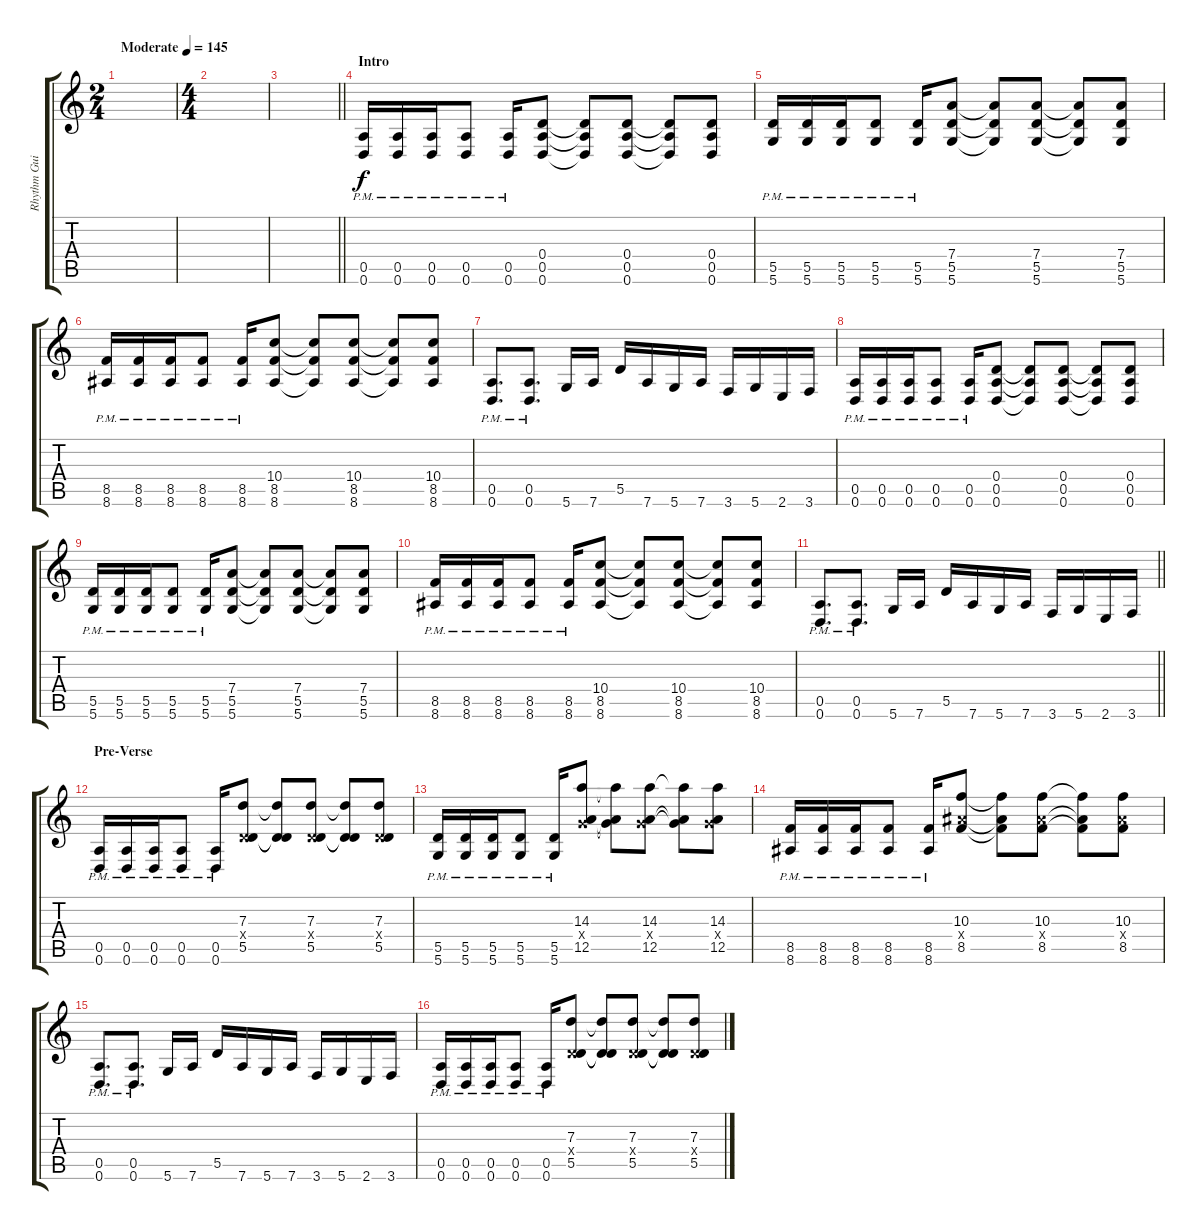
\track ("Rhythm Guitar 1" "Rhythm Gui") {instrument distortionguitar}
\staff {score tabs}
\tuning (E4 B3 G3 D3 A2 D2) {hide}
\ts (2 4)
\tempo (145 "Moderate")
\clef g2
\ks c
|
\ts (4 4)
|
\barLineRight lightlight
|
\section ("" "Intro")
(0.5{pm} 0.6{pm}).16 (0.5{pm} 0.6{pm}).16 (0.5{pm} 0.6{pm}).16 (0.5{pm} 0.6{pm}).8 (0.5{pm} 0.6).16 (0.4 0.5 0.6).8 (0.4{t} 0.5{t} 0.6{t}).8 (0.4 0.5 0.6).8 (0.4{t} 0.5{t} 0.6{t}).8 (0.4 0.5 0.6).8 |
(5.5{pm} 5.6{pm}).16 (5.5{pm} 5.6{pm}).16 (5.5{pm} 5.6{pm}).16 (5.5{pm} 5.6{pm}).8 (5.5{pm} 5.6).16 (7.4 5.5 5.6).8 (7.4{t} 5.5{t} 5.6{t}).8 (7.4 5.5 5.6).8 (7.4{t} 5.5{t} 5.6{t}).8 (7.4 5.5 5.6).8 |
(8.5{pm} 8.6{pm}).16 (8.5{pm} 8.6{pm}).16 (8.5{pm} 8.6{pm}).16 (8.5{pm} 8.6{pm}).8 (8.5{pm} 8.6).16 (10.4 8.5 8.6).8 (10.4{t} 8.5{t} 8.6{t}).8 (10.4 8.5 8.6).8 (10.4{t} 8.5{t} 8.6{t}).8 (10.4 8.5 8.6).8 |
(0.5{pm} 0.6).8{d} (0.5{pm} 0.6).8{d} 5.6.16 7.6.16 5.5.16 7.6.16 5.6.16 7.6.16 3.6.16 5.6.16 2.6.16 3.6.16 |
(0.5{pm} 0.6{pm}).16 (0.5{pm} 0.6{pm}).16 (0.5{pm} 0.6{pm}).16 (0.5{pm} 0.6{pm}).8 (0.5{pm} 0.6).16 (0.4 0.5 0.6).8 (0.4{t} 0.5{t} 0.6{t}).8 (0.4 0.5 0.6).8 (0.4{t} 0.5{t} 0.6{t}).8 (0.4 0.5 0.6).8 |
(5.5{pm} 5.6{pm}).16 (5.5{pm} 5.6{pm}).16 (5.5{pm} 5.6{pm}).16 (5.5{pm} 5.6{pm}).8 (5.5{pm} 5.6).16 (7.4 5.5 5.6).8 (7.4{t} 5.5{t} 5.6{t}).8 (7.4 5.5 5.6).8 (7.4{t} 5.5{t} 5.6{t}).8 (7.4 5.5 5.6).8 |
(8.5{pm} 8.6{pm}).16 (8.5{pm} 8.6{pm}).16 (8.5{pm} 8.6{pm}).16 (8.5{pm} 8.6{pm}).8 (8.5{pm} 8.6).16 (10.4 8.5 8.6).8 (10.4{t} 8.5{t} 8.6{t}).8 (10.4 8.5 8.6).8 (10.4{t} 8.5{t} 8.6{t}).8 (10.4 8.5 8.6).8 |
\barLineRight lightlight
(0.5{pm} 0.6).8{d} (0.5{pm} 0.6).8{d} 5.6.16 7.6.16 5.5.16 7.6.16 5.6.16 7.6.16 3.6.16 5.6.16 2.6.16 3.6.16 |
\section ("" "Pre-Verse")
(0.5{pm} 0.6{pm}).16 (0.5{pm} 0.6{pm}).16 (0.5{pm} 0.6{pm}).16 (0.5{pm} 0.6{pm}).8 (0.5{pm} 0.6).16 (7.3 0.4{x} 5.5).8 (7.3{t} 0.4{t} 5.5{t}).8 (7.3 0.4{x} 5.5).8 (7.3{t} 0.4{t} 5.5{t}).8 (7.3 0.4{x} 5.5).8 |
(5.5{pm} 5.6{pm}).16 (5.5{pm} 5.6{pm}).16 (5.5{pm} 5.6{pm}).16 (5.5{pm} 5.6{pm}).8 (5.5{pm} 5.6).16 (14.3 5.4{x} 12.5).8 (14.3{t} 5.4{t} 12.5{t}).8 (14.3 5.4{x} 12.5).8 (14.3{t} 5.4{t} 12.5{t}).8 (14.3 5.4{x} 12.5).8 |
(8.5{pm} 8.6{pm}).16 (8.5{pm} 8.6{pm}).16 (8.5{pm} 8.6{pm}).16 (8.5{pm} 8.6{pm}).8 (8.5{pm} 8.6).16 (10.3 8.4{x} 8.5).8 (10.3{t} 8.4{t} 8.5{t}).8 (10.3 8.4{x} 8.5).8 (10.3{t} 8.4{t} 8.5{t}).8 (10.3 8.4{x} 8.5).8 |
(0.5{pm} 0.6).8{d} (0.5{pm} 0.6).8{d} 5.6.16 7.6.16 5.5.16 7.6.16 5.6.16 7.6.16 3.6.16 5.6.16 2.6.16 3.6.16 |
(0.5{pm} 0.6{pm}).16 (0.5{pm} 0.6{pm}).16 (0.5{pm} 0.6{pm}).16 (0.5{pm} 0.6{pm}).8 (0.5{pm} 0.6).16 (7.3 0.4{x} 5.5).8 (7.3{t} 0.4{t} 5.5{t}).8 (7.3 0.4{x} 5.5).8 (7.3{t} 0.4{t} 5.5{t}).8 (7.3 0.4{x} 5.5).8
